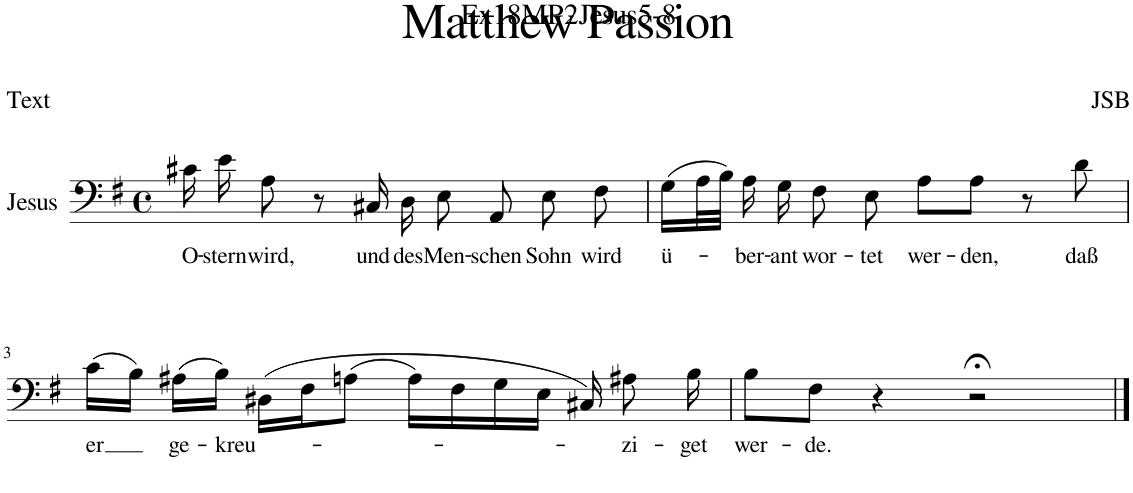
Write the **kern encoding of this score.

**kern	**text
*part1	*part1
*staff1	*staff1
*I"Jesus	*
*clefF4	*
*k[f#]	*
*M4/4	*
*met(c)	*
=1	=1
!	!LO:LY:b
16c#X\	O-
!	!LO:LY:b
16e\	-stern
!	!LO:LY:b
8A\	wird,
8r	.
!	!LO:LY:b
16C#X/	und
!	!LO:LY:b
16D\	des
!	!LO:LY:b
8E\	Men-
!	!LO:LY:b
8AA/	-schen
!	!LO:LY:b
8E\	Sohn
!	!LO:LY:b
8F#\	wird
=2	=2
!	!LO:LY:b
(16G\LL	ü-
32A\L	.
32B\JJJ)	.
!	!LO:LY:b
16A\	ber-
!	!LO:LY:b
16G\	-ant-
!	!LO:LY:b
8F#\	-wor-
!	!LO:LY:b
8E\	-tet
!	!LO:LY:b
8A\L	wer-
!	!LO:LY:b
8A\J	-den,
8r	.
!	!LO:LY:b
8d\	daß
!!LO:LB:g=z
=3	=3
!	!LO:LY:b
(16c\LL	er
16B\JJ)	.
!	!LO:LY:b
(16A#X\LL	ge-
!	!LO:LY:b
16B\JJ)	-kreu-
(16D#X\LL	.
16F#\J	.
(8An\J	.
16A\LL)	.
16F#\	.
16G\	.
16E\JJ	.
16C#X/)	.
!	!LO:LY:b
8A#X\	-zi-
!	!LO:LY:b
16B\	-get
=4	=4
!	!LO:LY:b
8B\L	wer-
!	!LO:LY:b
8F#\J	-de.
4r	.
2r;<	.
==	==
*-	*-
